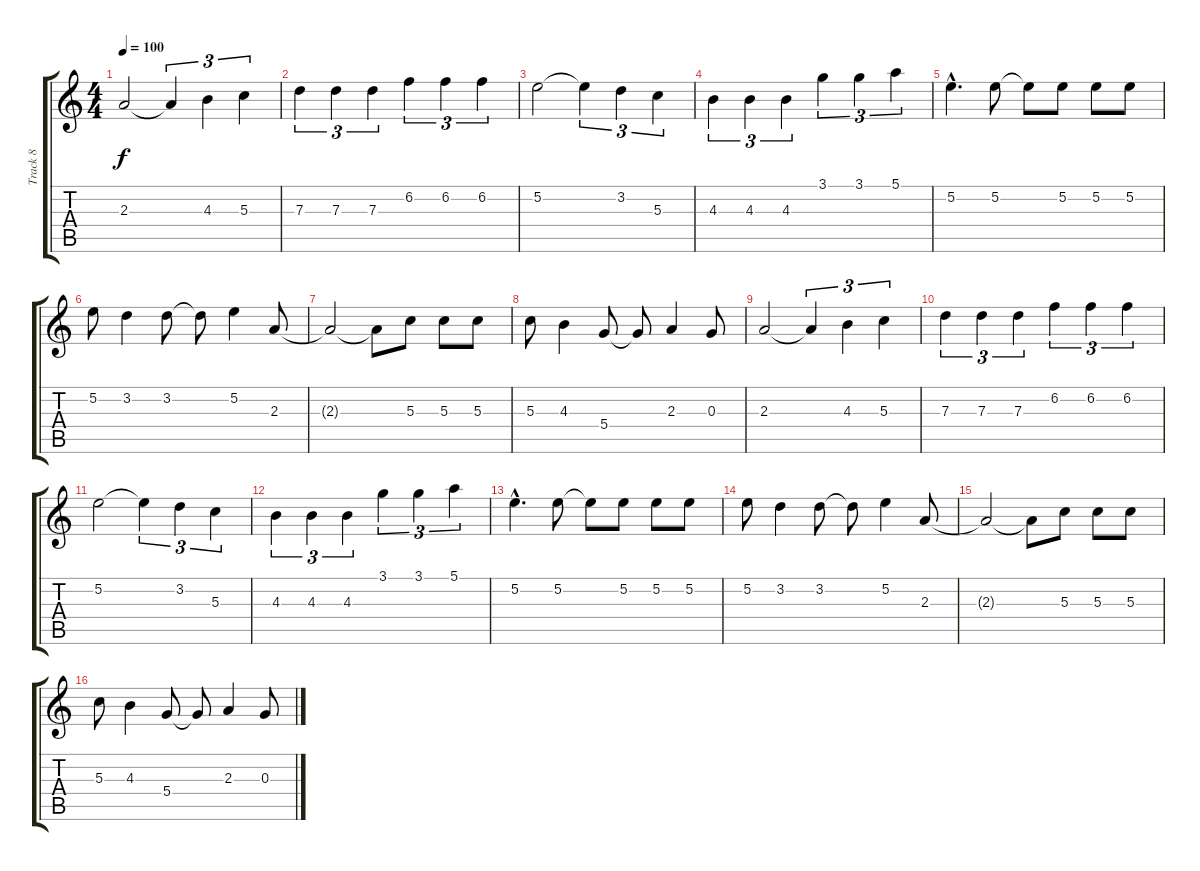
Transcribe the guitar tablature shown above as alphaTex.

\track ("Track 8" "Track 8") {instrument overdrivenguitar}
\staff {score tabs}
\tuning (E4 B3 G3 D3 A2 E2) {hide}
\ts (4 4)
\tempo 100
\clef g2
\ks c
2.3.2{dy f} 2.3{t}.4{tu (3 2)} 4.3.4{tu (3 2)} 5.3.4{tu (3 2)} |
7.3.4{tu (3 2)} 7.3.4{tu (3 2)} 7.3.4{tu (3 2)} 6.2.4{tu (3 2)} 6.2.4{tu (3 2)} 6.2.4{tu (3 2)} |
5.2.2 5.2{t}.4{tu (3 2)} 3.2.4{tu (3 2)} 5.3.4{tu (3 2)} |
4.3.4{tu (3 2)} 4.3.4{tu (3 2)} 4.3.4{tu (3 2)} 3.1.4{tu (3 2)} 3.1.4{tu (3 2)} 5.1.4{tu (3 2)} |
5.2{hac}.4{d} 5.2.8 5.2{t}.8 5.2.8 5.2.8 5.2.8 |
5.2.8 3.2.4 3.2.8 3.2{t}.8 5.2.4 2.3.8 |
2.3{t}.2 2.3{t}.8 5.3.8 5.3.8 5.3.8 |
5.3.8 4.3.4 5.4.8 5.4{t}.8 2.3.4 0.3.8 |
2.3.2 2.3{t}.4{tu (3 2)} 4.3.4{tu (3 2)} 5.3.4{tu (3 2)} |
7.3.4{tu (3 2)} 7.3.4{tu (3 2)} 7.3.4{tu (3 2)} 6.2.4{tu (3 2)} 6.2.4{tu (3 2)} 6.2.4{tu (3 2)} |
5.2.2 5.2{t}.4{tu (3 2)} 3.2.4{tu (3 2)} 5.3.4{tu (3 2)} |
4.3.4{tu (3 2)} 4.3.4{tu (3 2)} 4.3.4{tu (3 2)} 3.1.4{tu (3 2)} 3.1.4{tu (3 2)} 5.1.4{tu (3 2)} |
5.2{hac}.4{d} 5.2.8 5.2{t}.8 5.2.8 5.2.8 5.2.8 |
5.2.8 3.2.4 3.2.8 3.2{t}.8 5.2.4 2.3.8 |
2.3{t}.2 2.3{t}.8 5.3.8 5.3.8 5.3.8 |
5.3.8 4.3.4 5.4.8 5.4{t}.8 2.3.4 0.3.8
